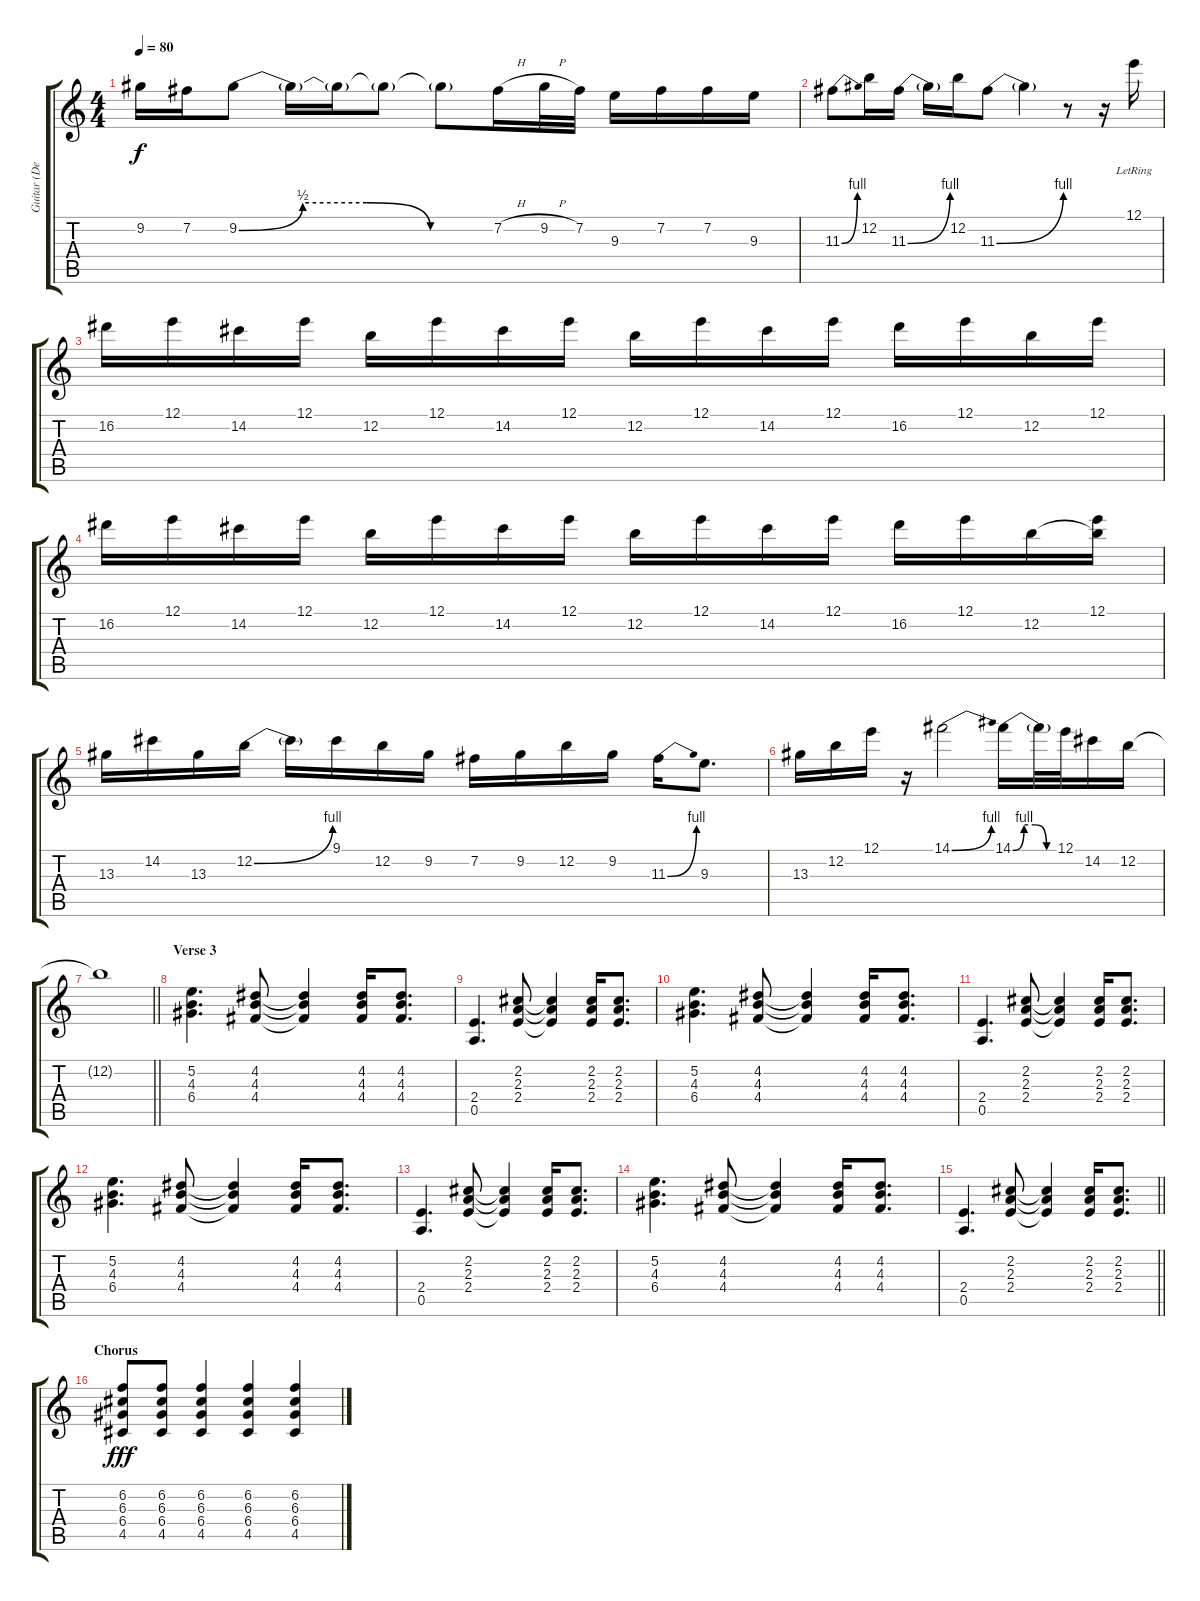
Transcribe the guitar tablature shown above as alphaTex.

\track ("Guitar (Dean DeLeo)" "Guitar (De") {instrument overdrivenguitar}
\staff {score tabs}
\tuning (E4 B3 G3 D3 A2 E2) {hide}
\ts (4 4)
\tempo 80
\clef g2
\ks c
9.2.16{dy f} 7.2.16 9.2{be (custom 0 0 15 2 30 2 45 0 60 0)}.8 9.2{t}.16 9.2{t}.16 9.2{t}.8 9.2{t}.8 7.2{h}.16 9.2{h}.32 7.2.32 9.3.16 7.2.16 7.2.16 9.3.16 |
11.3{be (bend 0 0 60 4)}.8 12.2.16 11.3{be (bend 0 0 60 4)}.16 11.3{t}.16 12.2.16 11.3{be (bend 0 0 60 4)}.8 11.3{t}.4 r.8 r.16 12.1{lr}.16 |
16.2.16 12.1.16 14.2.16 12.1.16 12.2.16 12.1.16 14.2.16 12.1.16 12.2.16 12.1.16 14.2.16 12.1.16 16.2.16 12.1.16 12.2.16 12.1.16 |
16.2.16 12.1.16 14.2.16 12.1.16 12.2.16 12.1.16 14.2.16 12.1.16 12.2.16 12.1.16 14.2.16 12.1.16 16.2.16 12.1.16 12.2.16 (12.1 12.2{t}).16 |
13.3.16 14.2.16 13.3.16 12.2{be (bend 0 0 60 4)}.16 12.2{t}.16 9.1.16 12.2.16 9.2.16 7.2.16 9.2.16 12.2.16 9.2.16 11.3{be (bend 0 0 60 4)}.16 9.3.8{d} |
13.3.16 12.2.16 12.1.16 r.16 14.1{be (bend 0 0 60 4)}.2 14.1{be (custom 0 0 15 4 30 4 45 0 60 0)}.16 14.1{t}.32 12.1.32 14.2.16 12.2.16 |
\barLineRight lightlight
12.2{t}.1 |
\section ("" "Verse 3")
(5.2 4.3 6.4).4{d} (4.2 4.3 4.4).8 (4.2{t} 4.3{t} 4.4{t}).4 (4.2 4.3 4.4).16 (4.2 4.3 4.4).8{d} |
(2.4 0.5).4{d} (2.2 2.3 2.4).8 (2.2{t} 2.3{t} 2.4{t}).4 (2.2 2.3 2.4).16 (2.2 2.3 2.4).8{d} |
(5.2 4.3 6.4).4{d} (4.2 4.3 4.4).8 (4.2{t} 4.3{t} 4.4{t}).4 (4.2 4.3 4.4).16 (4.2 4.3 4.4).8{d} |
(2.4 0.5).4{d} (2.2 2.3 2.4).8 (2.2{t} 2.3{t} 2.4{t}).4 (2.2 2.3 2.4).16 (2.2 2.3 2.4).8{d} |
(5.2 4.3 6.4).4{d} (4.2 4.3 4.4).8 (4.2{t} 4.3{t} 4.4{t}).4 (4.2 4.3 4.4).16 (4.2 4.3 4.4).8{d} |
(2.4 0.5).4{d} (2.2 2.3 2.4).8 (2.2{t} 2.3{t} 2.4{t}).4 (2.2 2.3 2.4).16 (2.2 2.3 2.4).8{d} |
(5.2 4.3 6.4).4{d} (4.2 4.3 4.4).8 (4.2{t} 4.3{t} 4.4{t}).4 (4.2 4.3 4.4).16 (4.2 4.3 4.4).8{d} |
\barLineRight lightlight
(2.4 0.5).4{d} (2.2 2.3 2.4).8 (2.2{t} 2.3{t} 2.4{t}).4 (2.2 2.3 2.4).16 (2.2 2.3 2.4).8{d} |
\section ("" "Chorus")
(6.2 6.3 6.4 4.5).8{dy fff} (6.2 6.3 6.4 4.5).8 (6.2 6.3 6.4 4.5).4 (6.2 6.3 6.4 4.5).4 (6.2 6.3 6.4 4.5).4
